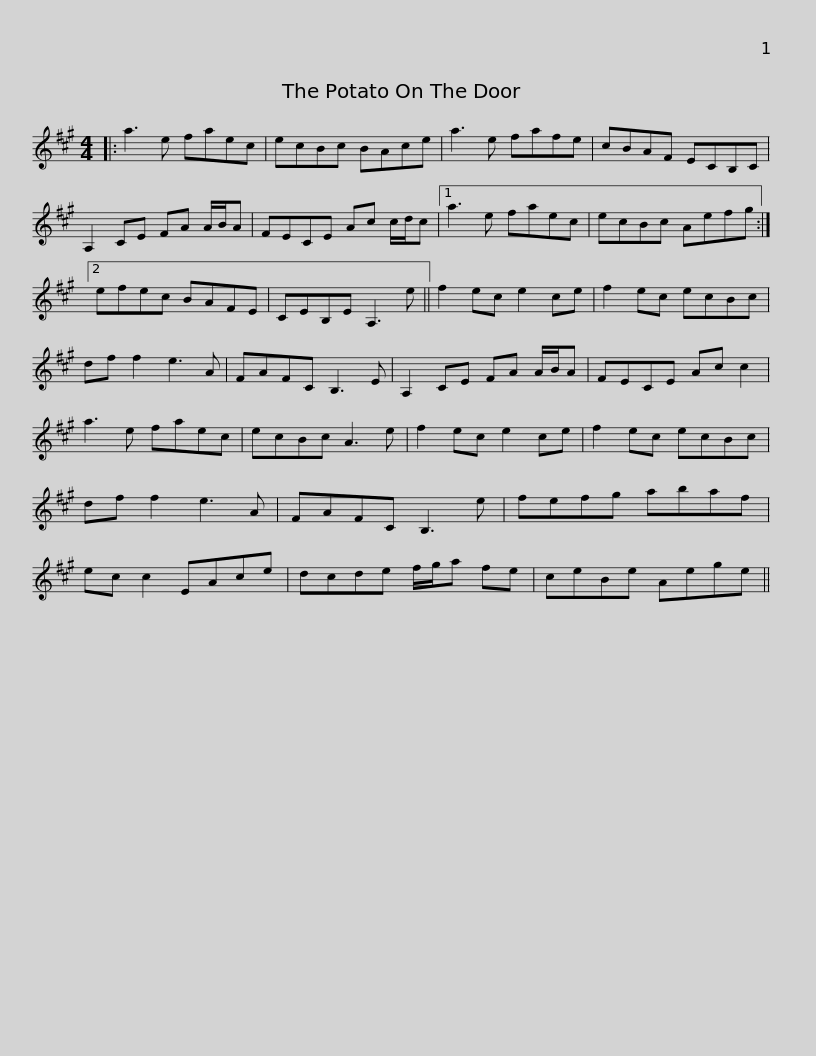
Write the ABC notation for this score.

X:1
L:1/8
M:4/4
I:linebreak $
K:A
V:1 treble
V:1
|: a3 e faec | ecBc BAce | a3 e fafe | cBAF ECB,C | A,2 CE FA A/B/A |$ %5
 FECE Ac c/d/c |1 a3 e faec | ecBc Aefg :|2 efec BAFE | CEB,E A,3 e || %10
 f2 ec e2 ce |$ f2 ec ecBc | df f2 e3 A | FAFC B,3 E | A,2 CE FA A/B/A | %15
 FECE Ac c2 | a3 e faec |$ ecBc A3 e | f2 ec e2 ce | f2 ec ecBc | %20
 df f2 e3 A | FAFC B,3 e | fefg abaf |$ ec c2 EAce | dcde f/g/a fe | %25
 ceBe Aege || %26
